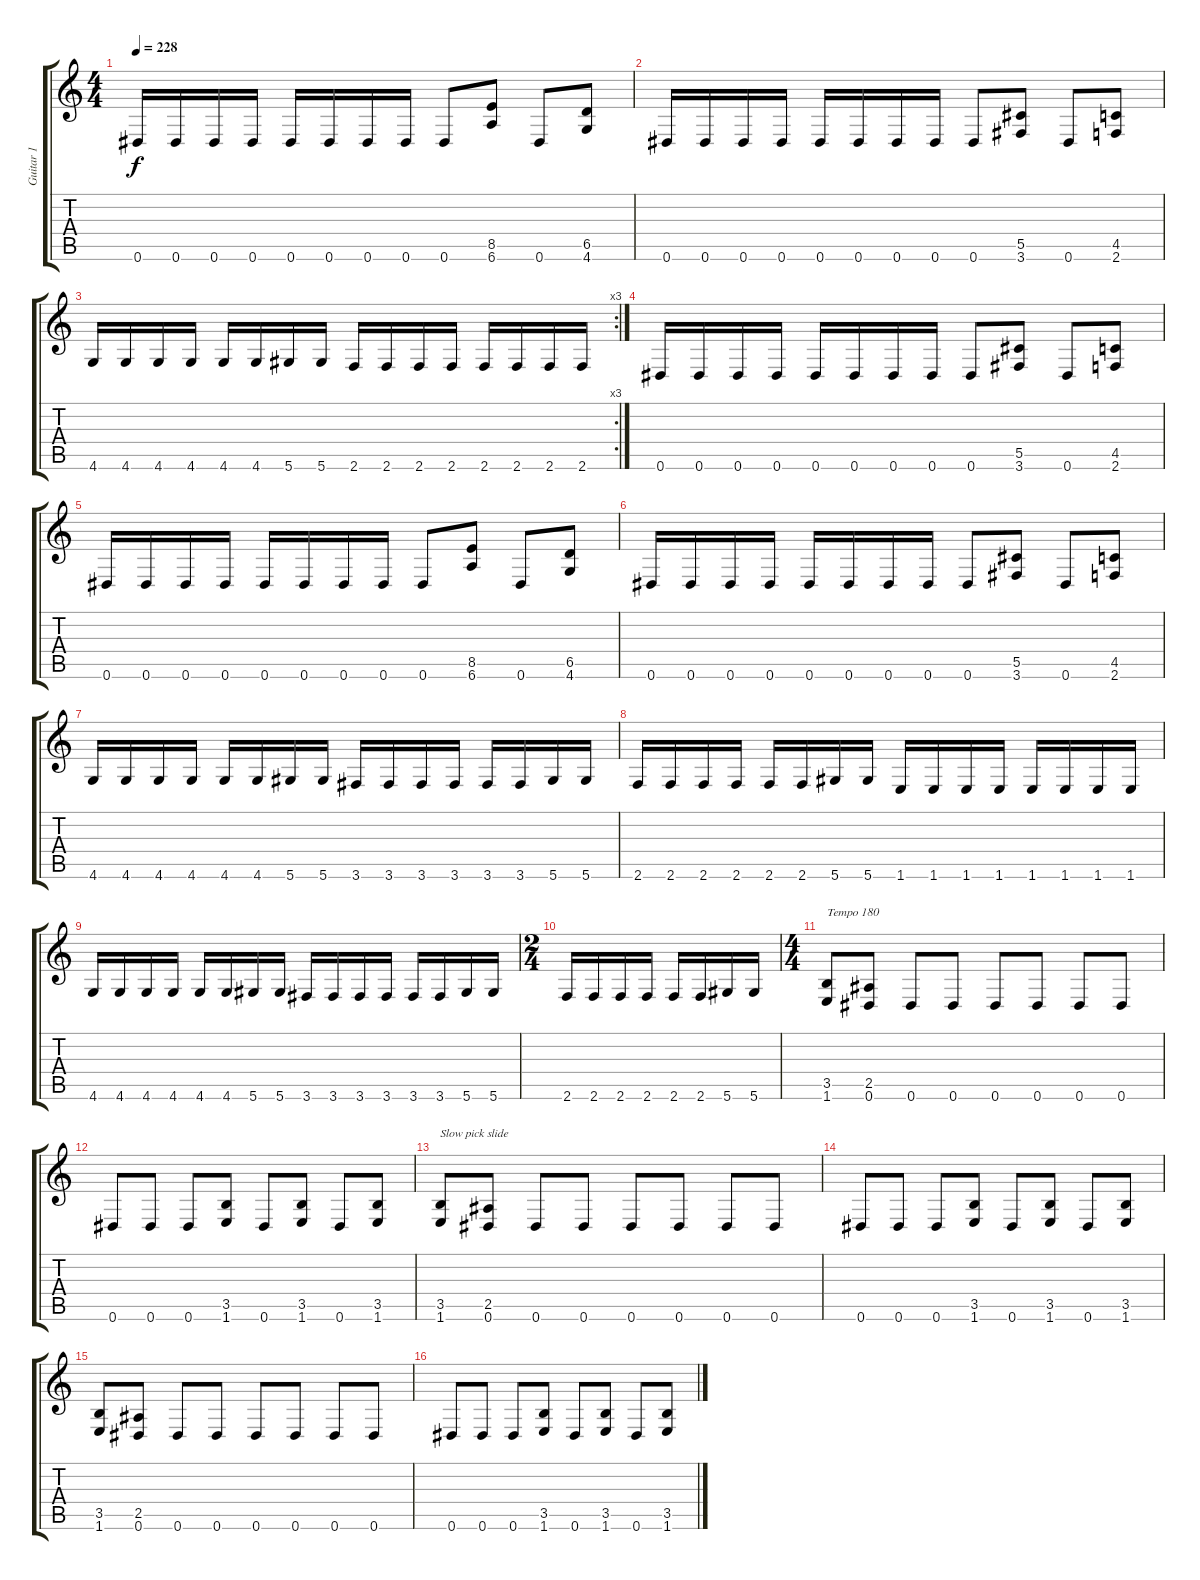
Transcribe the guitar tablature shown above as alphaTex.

\track ("Guitar 1" "Guitar 1") {instrument distortionguitar}
\staff {score tabs}
\tuning (Eb4 Bb3 Gb3 Db3 Ab2 Eb2) {hide}
\ts (4 4)
\tempo 228
\clef g2
\ks c
0.6.16{dy f} 0.6.16 0.6.16 0.6.16 0.6.16 0.6.16 0.6.16 0.6.16 0.6.8 (8.5 6.6).8 0.6.8 (6.5 4.6).8 |
0.6.16 0.6.16 0.6.16 0.6.16 0.6.16 0.6.16 0.6.16 0.6.16 0.6.8 (5.5 3.6).8 0.6.8 (4.5 2.6).8 |
\rc 3
4.6.16 4.6.16 4.6.16 4.6.16 4.6.16 4.6.16 5.6.16 5.6.16 2.6.16 2.6.16 2.6.16 2.6.16 2.6.16 2.6.16 2.6.16 2.6.16 |
0.6.16 0.6.16 0.6.16 0.6.16 0.6.16 0.6.16 0.6.16 0.6.16 0.6.8 (5.5 3.6).8 0.6.8 (4.5 2.6).8 |
0.6.16 0.6.16 0.6.16 0.6.16 0.6.16 0.6.16 0.6.16 0.6.16 0.6.8 (8.5 6.6).8 0.6.8 (6.5 4.6).8 |
0.6.16 0.6.16 0.6.16 0.6.16 0.6.16 0.6.16 0.6.16 0.6.16 0.6.8 (5.5 3.6).8 0.6.8 (4.5 2.6).8 |
4.6.16 4.6.16 4.6.16 4.6.16 4.6.16 4.6.16 5.6.16 5.6.16 3.6.16 3.6.16 3.6.16 3.6.16 3.6.16 3.6.16 5.6.16 5.6.16 |
2.6.16 2.6.16 2.6.16 2.6.16 2.6.16 2.6.16 5.6.16 5.6.16 1.6.16 1.6.16 1.6.16 1.6.16 1.6.16 1.6.16 1.6.16 1.6.16 |
4.6.16 4.6.16 4.6.16 4.6.16 4.6.16 4.6.16 5.6.16 5.6.16 3.6.16 3.6.16 3.6.16 3.6.16 3.6.16 3.6.16 5.6.16 5.6.16 |
\ts (2 4)
2.6.16 2.6.16 2.6.16 2.6.16 2.6.16 2.6.16 5.6.16 5.6.16 |
\ts (4 4)
(3.5 1.6).8{txt "Tempo 180"} (2.5 0.6).8 0.6.8 0.6.8 0.6.8 0.6.8 0.6.8 0.6.8 |
0.6.8 0.6.8 0.6.8 (3.5 1.6).8 0.6.8 (3.5 1.6).8 0.6.8 (3.5 1.6).8 |
(3.5 1.6).8{txt "Slow pick slide"} (2.5 0.6).8 0.6.8 0.6.8 0.6.8 0.6.8 0.6.8 0.6.8 |
0.6.8 0.6.8 0.6.8 (3.5 1.6).8 0.6.8 (3.5 1.6).8 0.6.8 (3.5 1.6).8 |
(3.5 1.6).8 (2.5 0.6).8 0.6.8 0.6.8 0.6.8 0.6.8 0.6.8 0.6.8 |
0.6.8 0.6.8 0.6.8 (3.5 1.6).8 0.6.8 (3.5 1.6).8 0.6.8 (3.5 1.6).8
